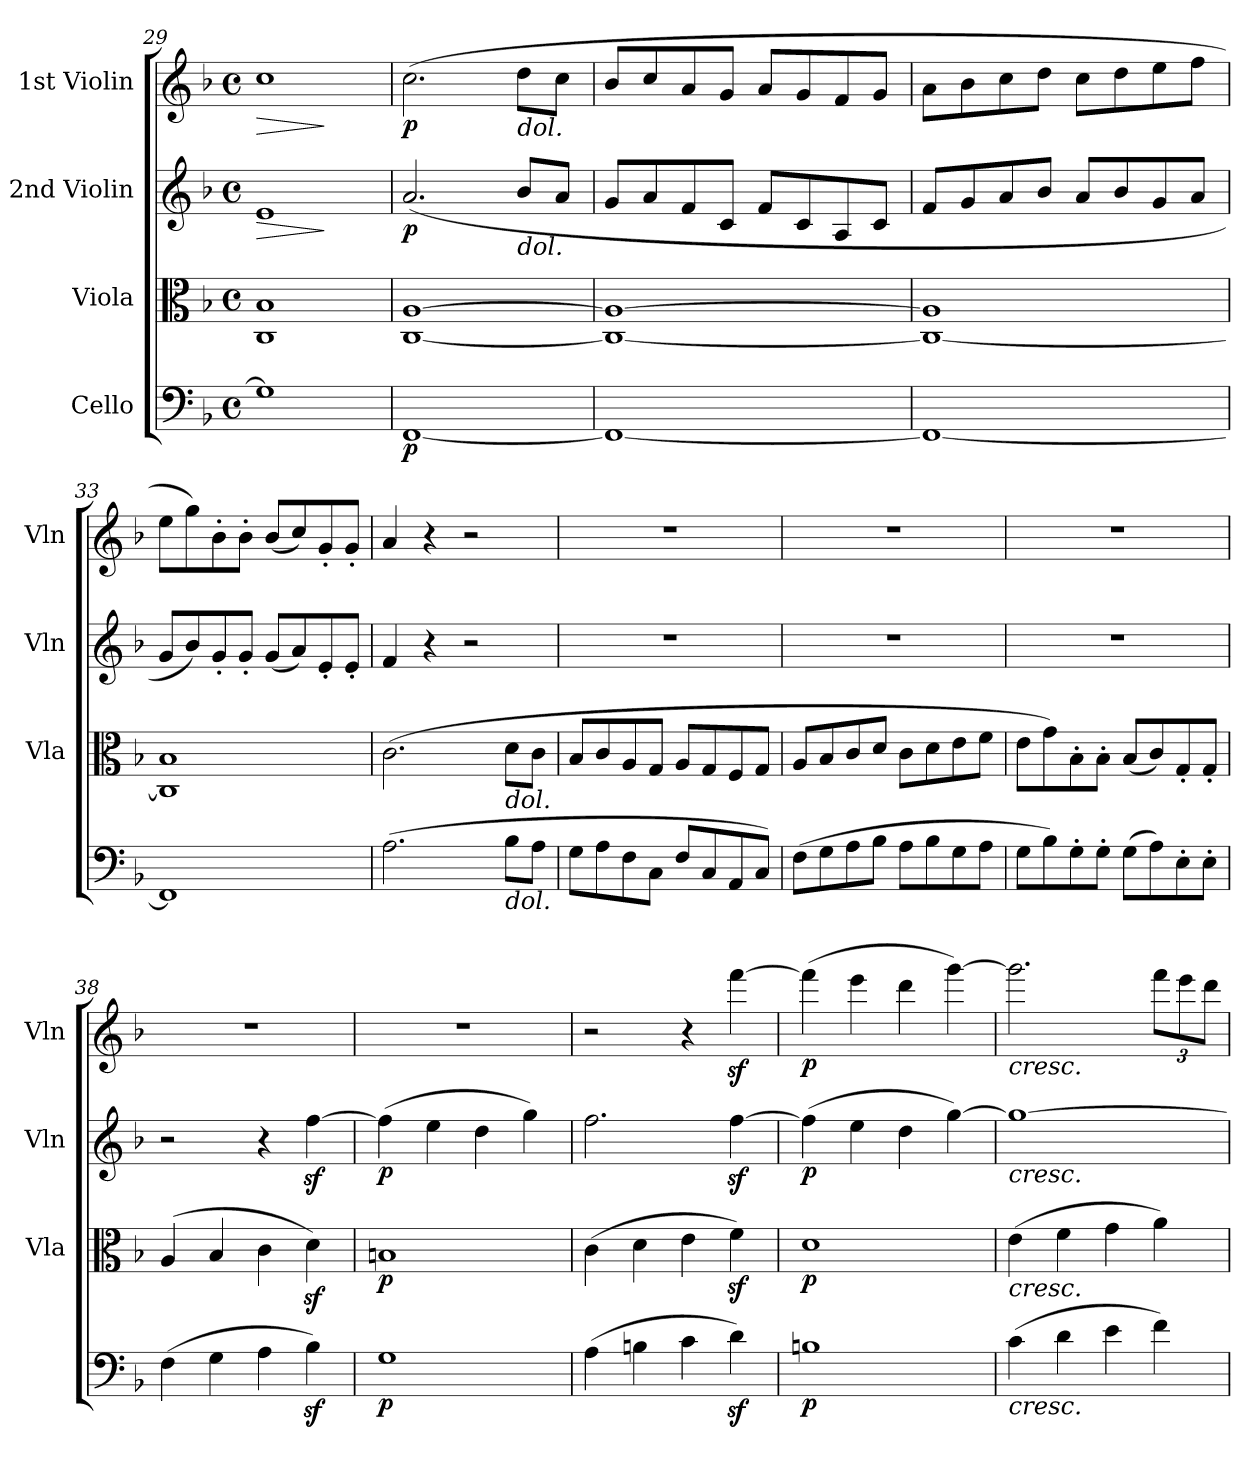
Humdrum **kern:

**kern	**dynam	**kern	**dynam	**kern	**dynam	**kern	**dynam
*part4	*part4	*part3	*part3	*part2	*part2	*part1	*part1
*staff4	*staff4	*staff3	*staff3	*staff2	*staff2	*staff1	*staff1
*I"Cello	*	*I"Viola	*	*I"2nd Violin	*	*I"1st Violin	*
*	*	*I'Vla	*	*I'Vln	*	*I'Vln	*
*clefF4	*	*clefC3	*	*clefG2	*	*clefG2	*
*k[b-]	*	*k[b-]	*	*k[b-]	*	*k[b-]	*
*F:	*	*F:	*	*F:	*	*F:	*
*M4/4	*	*M4/4	*	*M4/4	*	*M4/4	*
*met(c)	*	*met(c)	*	*met(c)	*	*met(c)	*
=29	=29	=29	=29	=29	=29	=29	=29
!	!	!	!	!	!LO:HP:b	!	!LO:HP:b
1G]	.	1C 1B-	.	1e	>	1cc	>
.	.	.	.	.	]	.	]
=30	=30	=30	=30	=30	=30	=30	=30
!	!LO:DY:b	!	!	!	!LO:DY:b	!	!LO:DY:b
[1FF	p	[1C [1A	.	(2.a/	p	(2.cc\	p
!	!	!	!	!	!	!LO:TX:b:i:t=dol.	!
!	!	!	!	!LO:TX:b:i:t=dol.	!	!	!
.	.	.	.	8b-/L	.	8dd\L	.
.	.	.	.	8a/J	.	8cc\J	.
=31	=31	=31	=31	=31	=31	=31	=31
1FF_	.	1C_ 1A_	.	8g/L	.	8b-/L	.
.	.	.	.	8a/	.	8cc/	.
.	.	.	.	8f/	.	8a/	.
.	.	.	.	8c/J	.	8g/J	.
.	.	.	.	8f/L	.	8a/L	.
.	.	.	.	8c/	.	8g/	.
.	.	.	.	8A/	.	8f/	.
.	.	.	.	8c/J	.	8g/J	.
=32	=32	=32	=32	=32	=32	=32	=32
1FF_	.	1C_ 1A]	.	8f/L	.	8a\L	.
.	.	.	.	8g/	.	8b-\	.
.	.	.	.	8a/	.	8cc\	.
.	.	.	.	8b-/J	.	8dd\J	.
.	.	.	.	8a/L	.	8cc\L	.
.	.	.	.	8b-/	.	8dd\	.
.	.	.	.	8g/	.	8ee\	.
.	.	.	.	8a/J	.	8ff\J	.
=33	=33	=33	=33	=33	=33	=33	=33
1FF]	.	1C] 1B-	.	8g/L	.	8ee\L	.
.	.	.	.	8b-/)	.	8gg\)	.
.	.	.	.	8g'/	.	8b-'\	.
.	.	.	.	8g'/J	.	8b-'\J	.
.	.	.	.	(8g/L	.	(8b-/L	.
.	.	.	.	8a/)	.	8cc/)	.
.	.	.	.	8e'/	.	8g'/	.
.	.	.	.	8e'/J	.	8g'/J	.
=34	=34	=34	=34	=34	=34	=34	=34
(2.A\	.	(2.c\	.	4f/	.	4a/	.
.	.	.	.	4r	.	4r	.
.	.	.	.	2r	.	2r	.
!	!	!LO:TX:b:i:t=dol.	!	!	!	!	!
!LO:TX:b:i:t=dol.	!	!	!	!	!	!	!
8B-\L	.	8d\L	.	.	.	.	.
8A\J	.	8c\J	.	.	.	.	.
=35	=35	=35	=35	=35	=35	=35	=35
8G\L	.	8B-/L	.	1r	.	1r	.
8A\	.	8c/	.	.	.	.	.
8F\	.	8A/	.	.	.	.	.
8C\J	.	8G/J	.	.	.	.	.
8F/L	.	8A/L	.	.	.	.	.
8C/	.	8G/	.	.	.	.	.
8AA/	.	8F/	.	.	.	.	.
8C/J)	.	8G/J	.	.	.	.	.
!!LO:LB:g=z
=36	=36	=36	=36	=36	=36	=36	=36
(8F\L	.	8A/L	.	1r	.	1r	.
8G\	.	8B-/	.	.	.	.	.
8A\	.	8c/	.	.	.	.	.
8B-\J	.	8d/J	.	.	.	.	.
8A\L	.	8c\L	.	.	.	.	.
8B-\	.	8d\	.	.	.	.	.
8G\	.	8e\	.	.	.	.	.
8A\J	.	8f\J	.	.	.	.	.
=37	=37	=37	=37	=37	=37	=37	=37
8G\L	.	8e\L	.	1r	.	1r	.
8B-\)	.	8g\)	.	.	.	.	.
8G'\	.	8B-'\	.	.	.	.	.
8G'\J	.	8B-'\J	.	.	.	.	.
(8G\L	.	(8B-/L	.	.	.	.	.
8A\)	.	8c/)	.	.	.	.	.
8E'\	.	8G'/	.	.	.	.	.
8E'\J	.	8G'/J	.	.	.	.	.
=38	=38	=38	=38	=38	=38	=38	=38
(4F\	.	(4A/	.	2r	.	1r	.
4G\	.	4B-/	.	.	.	.	.
4A\	.	4c\	.	4r	.	.	.
4B-z<\)	.	4dz<\)	.	[4ffz<\	.	.	.
=39	=39	=39	=39	=39	=39	=39	=39
!	!LO:DY:b	!	!LO:DY:b	!	!LO:DY:b	!	!
1G	p	1Bn	p	(4ff\]	p	1r	.
.	.	.	.	4ee\	.	.	.
.	.	.	.	4dd\	.	.	.
.	.	.	.	4gg\)	.	.	.
=40	=40	=40	=40	=40	=40	=40	=40
(4A\	.	(4c\	.	2.ff\	.	2r	.
4Bn\	.	4d\	.	.	.	.	.
4c\	.	4e\	.	.	.	4r	.
4dz<\)	.	4fz<\)	.	[4ffz<\	.	[4fffz<\	.
=41	=41	=41	=41	=41	=41	=41	=41
!	!LO:DY:b	!	!LO:DY:b	!	!LO:DY:b	!	!LO:DY:b
1Bn	p	1d	p	(4ff\]	p	(4fff\]	p
.	.	.	.	4ee\	.	4eee\	.
.	.	.	.	4dd\	.	4ddd\	.
.	.	.	.	[4gg\)	.	[4ggg\)	.
=42	=42	=42	=42	=42	=42	=42	=42
!	!	!	!	!	!	!LO:TX:b:i:t=cresc.	!
!	!	!	!	!LO:TX:b:i:t=cresc.	!	!	!
!	!	!LO:TX:b:i:t=cresc.	!	!	!	!	!
!LO:TX:b:i:t=cresc.	!	!	!	!	!	!	!
(4c\	.	(4e\	.	1gg_	.	2.ggg\]	.
4d\	.	4f\	.	.	.	.	.
4e\	.	4g\	.	.	.	.	.
*	*	*	*	*	*	*Xbrackettup	*
4f\)	.	4a\)	.	.	.	12fff\L	.
.	.	.	.	.	.	12eee\	.
.	.	.	.	.	.	12ddd\J	.
=	=	=	=	=	=	=	=
*-	*-	*-	*-	*-	*-	*-	*-
